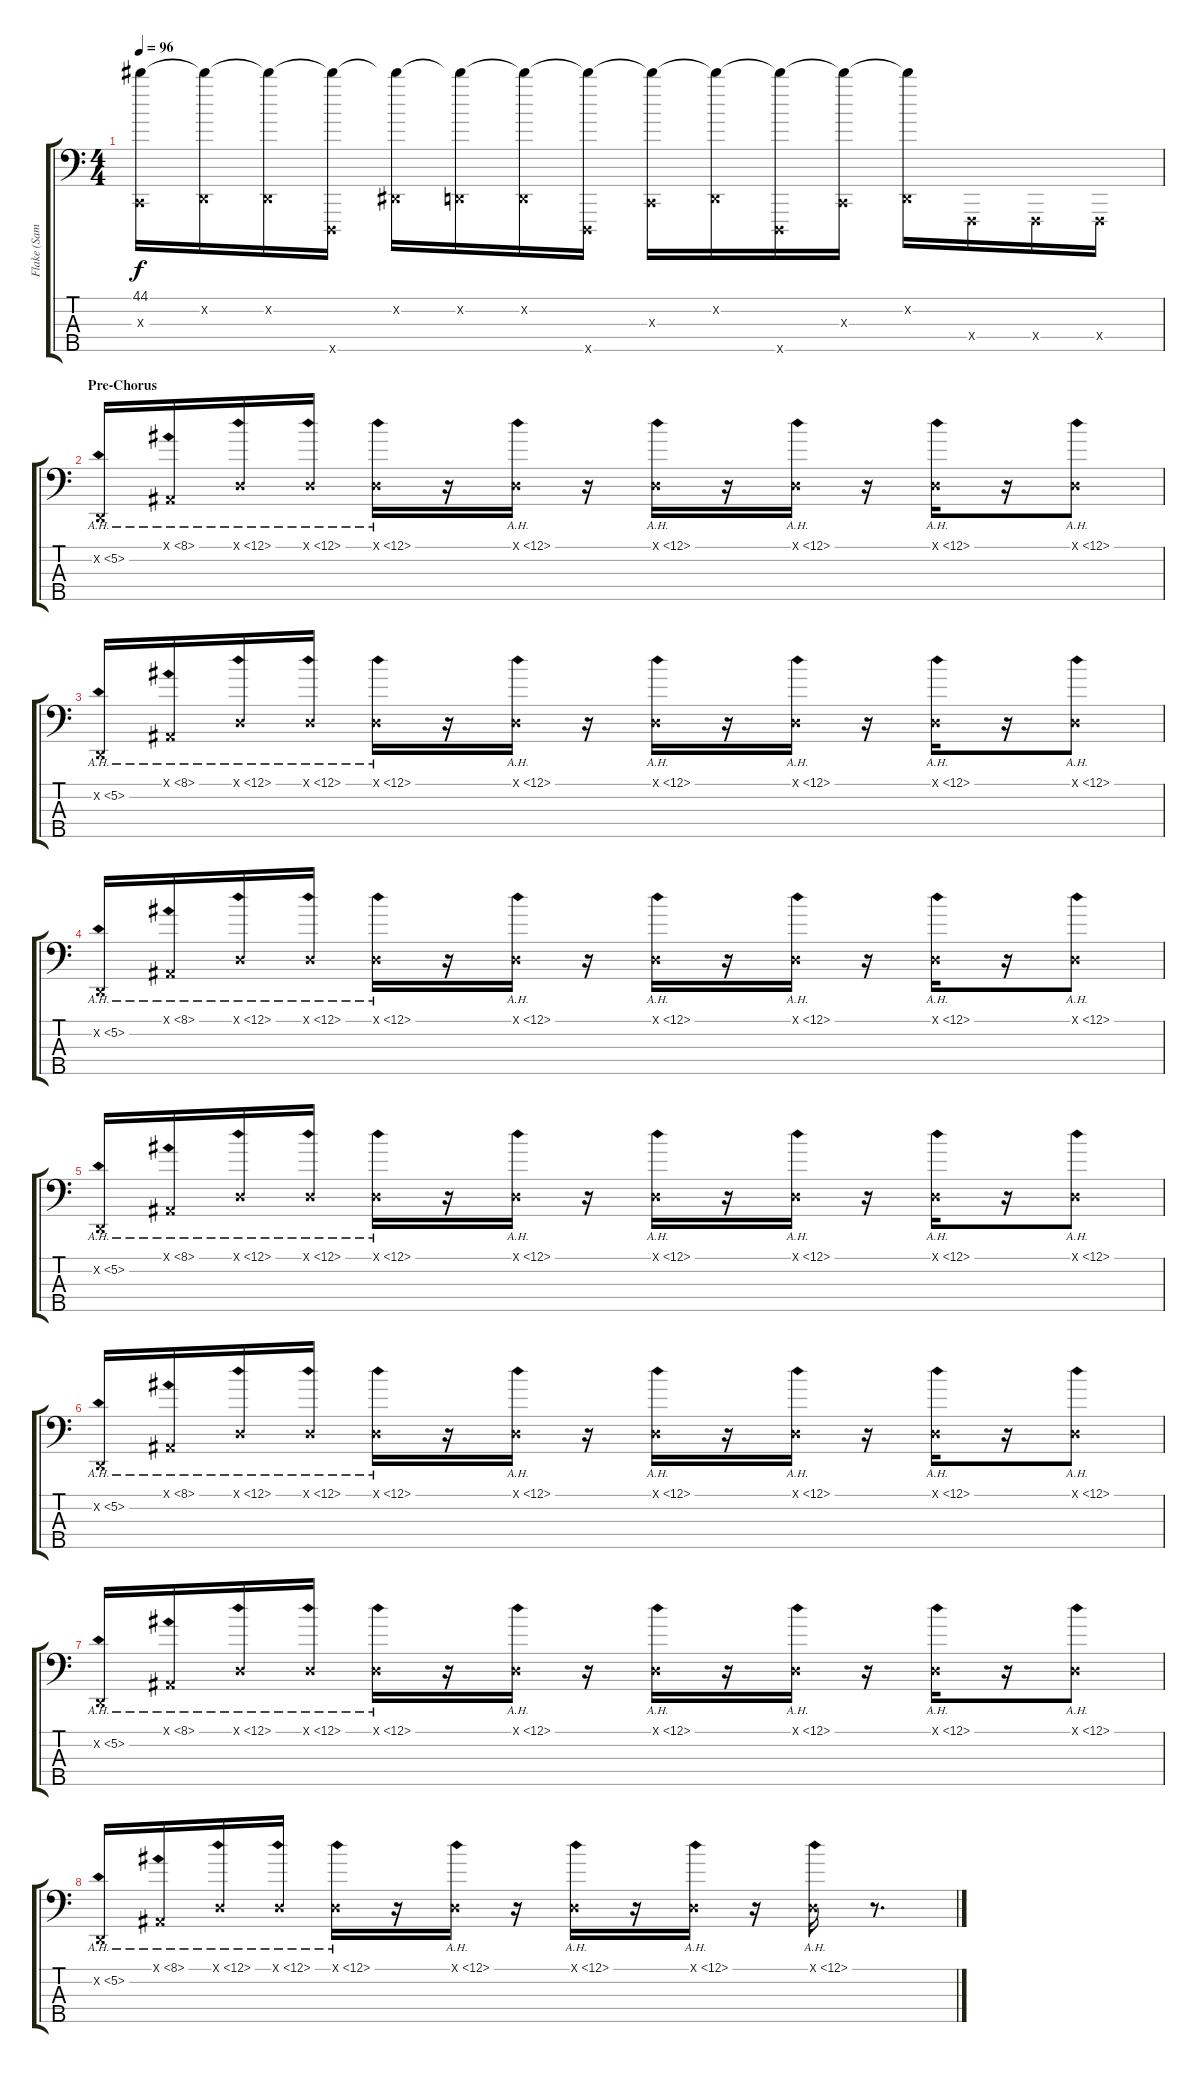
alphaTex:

\track ("Flake (Sample 2 + Keyboard)" "Flake (Sam") {instrument lead2sawtooth}
\staff {score tabs}
\tuning (G2 D2 A1 E1 B0) {hide}
\ts (4 4)
\tempo 96
\clef f4
\ks c
(44.1{t} 3.3{x}).16{dy f} (44.1{t} 0.2{x}).16 (44.1{t} 0.2{x}).16 (44.1{t} 3.5{x}).16 (44.1{t} 1.2{x}).16 (44.1{t} 0.2{x}).16 (44.1{t} 0.2{x}).16 (44.1{t} 3.5{x}).16 (44.1{t} 3.3{x}).16 (44.1{t} 0.2{x}).16 (44.1{t} 3.5{x}).16 (44.1{t} 3.3{x}).16 (44.1{t} 0.2{x}).16 1.4{x}.16 1.4{x}.16 1.4{x}.16 |
\section ("" "Pre-Chorus")
0.2{ah 5 x}.16 3.1{ah 5 x}.16 7.1{ah 5 x}.16 7.1{ah 5 x}.16 7.1{ah 5 x}.16 r.16 7.1{ah 5 x}.16 r.16 7.1{ah 5 x}.16 r.16 7.1{ah 5 x}.16 r.16 7.1{ah 5 x}.16 r.16 7.1{ah 5 x}.8 |
0.2{ah 5 x}.16 3.1{ah 5 x}.16 7.1{ah 5 x}.16 7.1{ah 5 x}.16 7.1{ah 5 x}.16 r.16 7.1{ah 5 x}.16 r.16 7.1{ah 5 x}.16 r.16 7.1{ah 5 x}.16 r.16 7.1{ah 5 x}.16 r.16 7.1{ah 5 x}.8 |
0.2{ah 5 x}.16 3.1{ah 5 x}.16 7.1{ah 5 x}.16 7.1{ah 5 x}.16 7.1{ah 5 x}.16 r.16 7.1{ah 5 x}.16 r.16 7.1{ah 5 x}.16 r.16 7.1{ah 5 x}.16 r.16 7.1{ah 5 x}.16 r.16 7.1{ah 5 x}.8 |
0.2{ah 5 x}.16 3.1{ah 5 x}.16 7.1{ah 5 x}.16 7.1{ah 5 x}.16 7.1{ah 5 x}.16 r.16 7.1{ah 5 x}.16 r.16 7.1{ah 5 x}.16 r.16 7.1{ah 5 x}.16 r.16 7.1{ah 5 x}.16 r.16 7.1{ah 5 x}.8 |
0.2{ah 5 x}.16 3.1{ah 5 x}.16 7.1{ah 5 x}.16 7.1{ah 5 x}.16 7.1{ah 5 x}.16 r.16 7.1{ah 5 x}.16 r.16 7.1{ah 5 x}.16 r.16 7.1{ah 5 x}.16 r.16 7.1{ah 5 x}.16 r.16 7.1{ah 5 x}.8 |
0.2{ah 5 x}.16 3.1{ah 5 x}.16 7.1{ah 5 x}.16 7.1{ah 5 x}.16 7.1{ah 5 x}.16 r.16 7.1{ah 5 x}.16 r.16 7.1{ah 5 x}.16 r.16 7.1{ah 5 x}.16 r.16 7.1{ah 5 x}.16 r.16 7.1{ah 5 x}.8 |
0.2{ah 5 x}.16 3.1{ah 5 x}.16 7.1{ah 5 x}.16 7.1{ah 5 x}.16 7.1{ah 5 x}.16 r.16 7.1{ah 5 x}.16 r.16 7.1{ah 5 x}.16 r.16 7.1{ah 5 x}.16 r.16 7.1{ah 5 x}.16 r.8{d}
